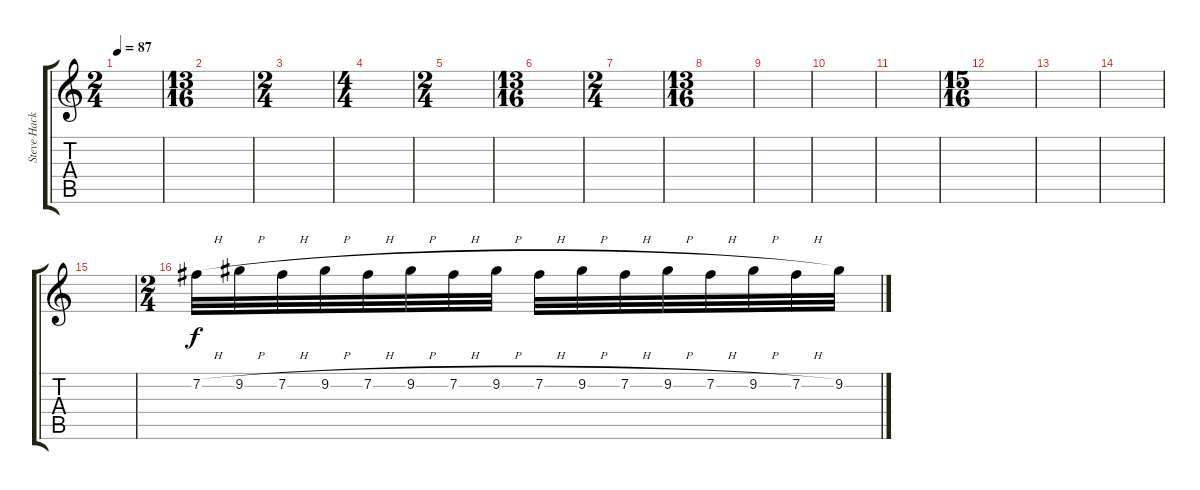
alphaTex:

\track ("Steve Hackett (electric guitar)" "Steve Hack") {instrument overdrivenguitar}
\staff {score tabs}
\tuning (E4 B3 G3 D3 A2 E2) {hide}
\ts (2 4)
\tempo 87
\clef g2
\ks c
|
\ts (13 16)
|
\ts (2 4)
|
\ts (4 4)
|
\ts (2 4)
|
\ts (13 16)
|
\ts (2 4)
|
\ts (13 16)
|
|
|
|
\ts (15 16)
|
|
|
|
\ts (2 4)
7.2{h}.32 9.2{h}.32 7.2{h}.32 9.2{h}.32 7.2{h}.32 9.2{h}.32 7.2{h}.32 9.2{h}.32 7.2{h}.32 9.2{h}.32 7.2{h}.32 9.2{h}.32 7.2{h}.32 9.2{h}.32 7.2{h}.32 9.2.32
